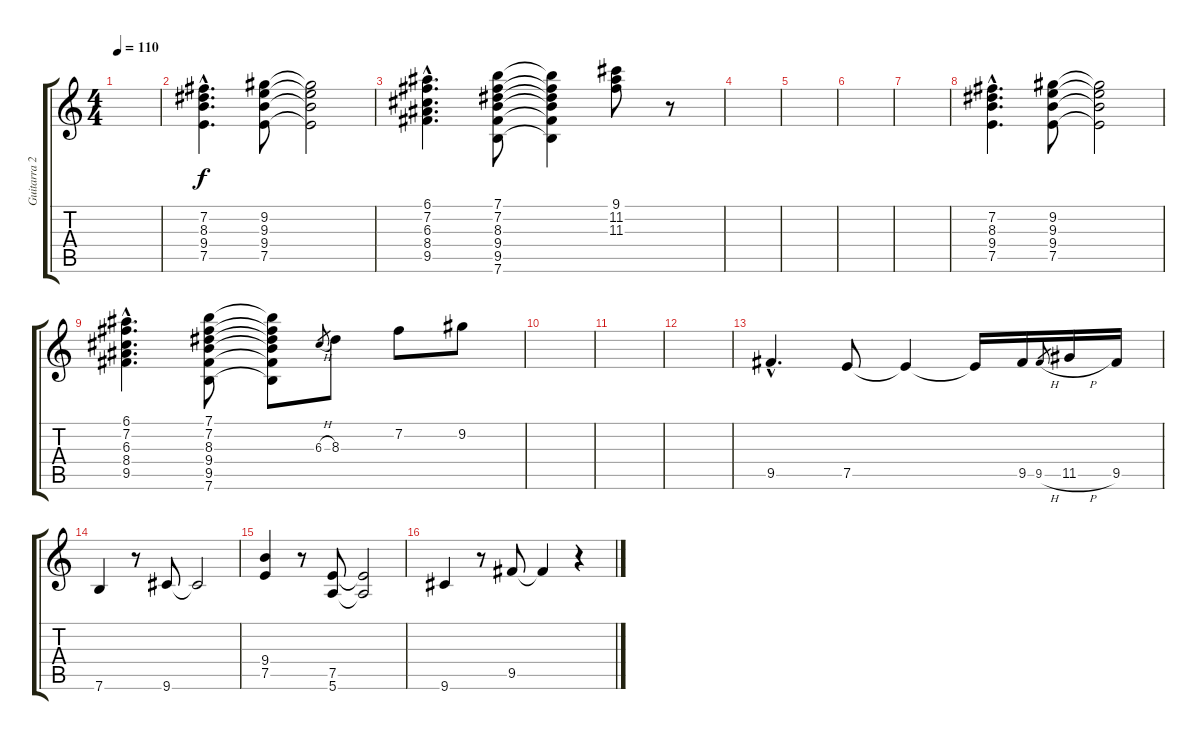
\track ("Guitarra 2" "Guitarra 2") {instrument distortionguitar}
\staff {score tabs}
\tuning (E4 B3 G3 D3 A2 E2) {hide}
\ts (4 4)
\tempo 110
\clef g2
\ks c
|
(7.2{hac} 8.3{hac} 9.4{hac} 7.5{hac}).4{d dy f instrument electricguitarclean} (9.2 9.3 9.4 7.5).8 (9.2{t} 9.3{t} 9.4{t} 7.5{t}).2 |
(6.1{hac} 7.2{hac} 6.3{hac} 8.4{hac} 9.5{hac}).4{d} (7.1 7.2 8.3 9.4 9.5 7.6).8 (7.1{t} 7.2{t} 8.3{t} 9.4{t} 9.5{t} 7.6{t}).4 (9.1 11.2 11.3).8 r.8 |
|
|
|
|
(7.2{hac} 8.3{hac} 9.4{hac} 7.5{hac}).4{d instrument electricguitarclean} (9.2 9.3 9.4 7.5).8 (9.2{t} 9.3{t} 9.4{t} 7.5{t}).2 |
(6.1{hac} 7.2{hac} 6.3{hac} 8.4{hac} 9.5{hac}).4{d} (7.1 7.2 8.3 9.4 9.5 7.6).8 (7.1{t} 7.2{t} 8.3{t} 9.4{t} 9.5{t} 7.6{t}).8 6.3{h}.8{gr} 8.3.8 7.2.8 9.2.8 |
|
|
|
9.5{hac}.4{d} 7.5.8 7.5{t}.4 7.5{t}.16 9.5.16 9.5{h}.8{gr} 11.5{h}.16 9.5.16 |
7.6.4 r.8 9.6.8 9.6{t}.2 |
(9.4 7.5).4 r.8 (7.5 5.6).8 (7.5{t} 5.6{t}).2 |
9.6.4 r.8 9.5.8 9.5{t}.4 r.4
